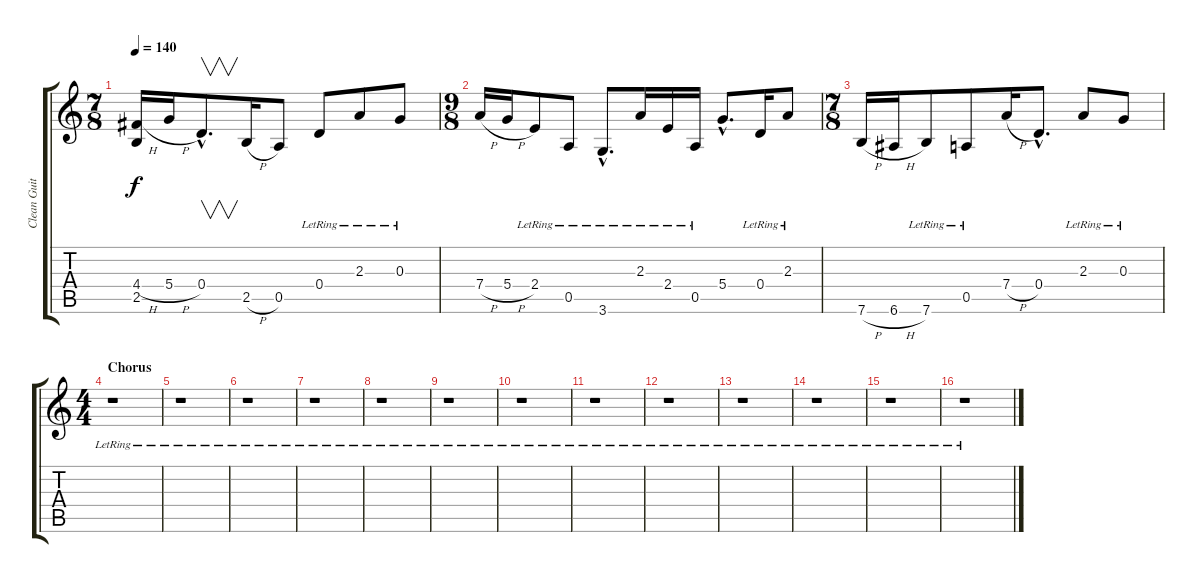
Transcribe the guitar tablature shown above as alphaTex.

\track ("Clean Guitar 2" "Clean Guit") {instrument electricguitarjazz}
\staff {score tabs}
\tuning (E4 B3 G3 D3 A2 E2) {hide}
\ts (7 8)
\tempo 140
\clef g2
\ks c
(4.4{h} 2.5).16{dy f} 5.4{h}.16 0.4{hac}.8{v d} 2.5{h}.16 0.5.8 0.4{lr}.8 2.3{lr}.8 0.3{lr}.8 |
\ts (9 8)
7.4{h}.16 5.4{h}.16 2.4{lr}.8 0.5{lr}.8 3.6{hac lr}.8{d} 2.3{lr}.16 2.4{lr}.16 0.5{lr}.16 5.4{hac}.8{d} 0.4{lr}.16 2.3{lr}.8 |
\ts (7 8)
7.6{h}.16 6.6{h}.16 7.6{lr}.8 0.5{lr}.8 7.4{h}.16 0.4{hac}.8{d} 2.3{lr}.8 0.3{lr}.8 |
\ts (4 4)
\section ("" "Chorus")
r.1 |
r.1 |
r.1 |
r.1 |
r.1 |
r.1 |
r.1 |
r.1 |
r.1 |
r.1 |
r.1 |
r.1 |
r.1
